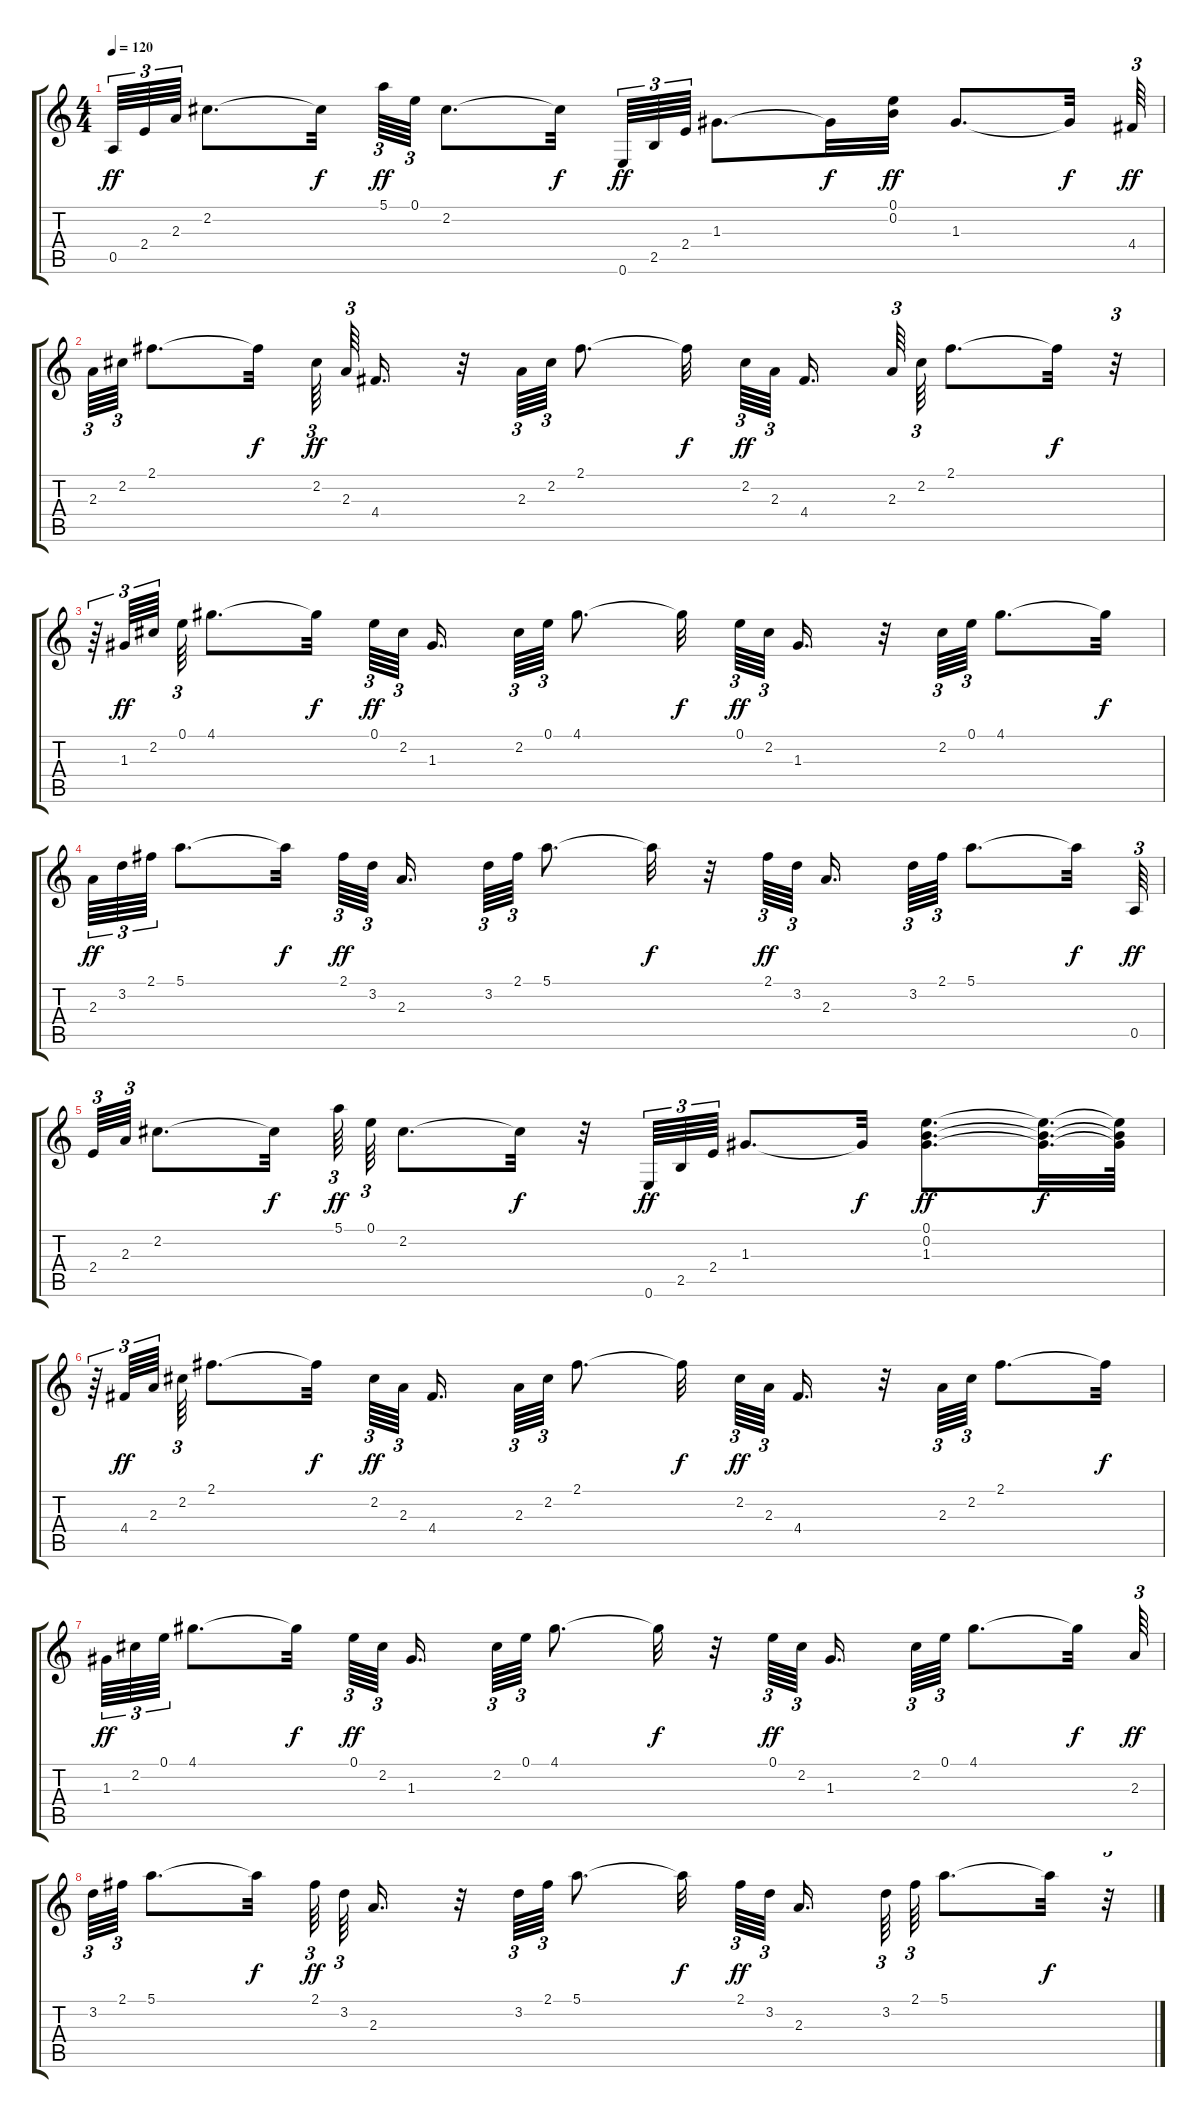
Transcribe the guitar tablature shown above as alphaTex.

\track "" {instrument electricguitarjazz}
\staff {score tabs}
\tuning (E4 B3 G3 D3 A2 E2) {hide}
\ts (4 4)
\tempo 120
\clef g2
\ks c
0.5.64{tu (3 2) dy ff} 2.4.64{tu (3 2)} 2.3.64{tu (3 2)} 2.2.8{d} 2.2{t}.32{dy f} 5.1.64{tu (3 2) dy ff} 0.1.64{tu (3 2)} 2.2.8{d} 2.2{t}.32{dy f} 0.6.64{tu (3 2) dy ff} 2.5.64{tu (3 2)} 2.4.64{tu (3 2)} 1.3.8{d} 1.3{t}.32{dy f} (0.1 0.2).32{dy ff} 1.3.8{d} 1.3{t}.32{dy f} 4.4.64{tu (3 2) dy ff} |
2.3.64{tu (3 2)} 2.2.64{tu (3 2)} 2.1.8{d} 2.1{t}.32{dy f} 2.2.64{tu (3 2) dy ff} 2.3.64{tu (3 2)} 4.4.16{d} r.32 2.3.64{tu (3 2)} 2.2.64{tu (3 2)} 2.1.8{d} 2.1{t}.32{dy f} 2.2.64{tu (3 2) dy ff} 2.3.64{tu (3 2)} 4.4.16{d} 2.3.64{tu (3 2)} 2.2.64{tu (3 2)} 2.1.8{d} 2.1{t}.32{dy f} r.32{tu (3 2)} |
r.64{tu (3 2)} 1.3.64{tu (3 2) dy ff} 2.2.64{tu (3 2)} 0.1.64{tu (3 2)} 4.1.8{d} 4.1{t}.32{dy f} 0.1.64{tu (3 2) dy ff} 2.2.64{tu (3 2)} 1.3.16{d} 2.2.64{tu (3 2)} 0.1.64{tu (3 2)} 4.1.8{d} 4.1{t}.32{dy f} 0.1.64{tu (3 2) dy ff} 2.2.64{tu (3 2)} 1.3.16{d} r.32 2.2.64{tu (3 2)} 0.1.64{tu (3 2)} 4.1.8{d} 4.1{t}.32{dy f} |
2.3.64{tu (3 2) dy ff} 3.2.64{tu (3 2)} 2.1.64{tu (3 2)} 5.1.8{d} 5.1{t}.32{dy f} 2.1.64{tu (3 2) dy ff} 3.2.64{tu (3 2)} 2.3.16{d} 3.2.64{tu (3 2)} 2.1.64{tu (3 2)} 5.1.8{d} 5.1{t}.32{dy f} r.32 2.1.64{tu (3 2) dy ff} 3.2.64{tu (3 2)} 2.3.16{d} 3.2.64{tu (3 2)} 2.1.64{tu (3 2)} 5.1.8{d} 5.1{t}.32{dy f} 0.5.64{tu (3 2) dy ff} |
2.4.64{tu (3 2)} 2.3.64{tu (3 2)} 2.2.8{d} 2.2{t}.32{dy f} 5.1.64{tu (3 2) dy ff} 0.1.64{tu (3 2)} 2.2.8{d} 2.2{t}.32{dy f} r.32 0.6.64{tu (3 2) dy ff} 2.5.64{tu (3 2)} 2.4.64{tu (3 2)} 1.3.8{d} 1.3{t}.32{dy f} (0.1 0.2 1.3).8{d dy ff} (0.1{t} 0.2{t} 1.3{t}).32{d dy f} (0.1{t} 0.2{t} 1.3{t}).64 |
r.64{tu (3 2)} 4.4.64{tu (3 2) dy ff} 2.3.64{tu (3 2)} 2.2.64{tu (3 2)} 2.1.8{d} 2.1{t}.32{dy f} 2.2.64{tu (3 2) dy ff} 2.3.64{tu (3 2)} 4.4.16{d} 2.3.64{tu (3 2)} 2.2.64{tu (3 2)} 2.1.8{d} 2.1{t}.32{dy f} 2.2.64{tu (3 2) dy ff} 2.3.64{tu (3 2)} 4.4.16{d} r.32 2.3.64{tu (3 2)} 2.2.64{tu (3 2)} 2.1.8{d} 2.1{t}.32{dy f} |
1.3.64{tu (3 2) dy ff} 2.2.64{tu (3 2)} 0.1.64{tu (3 2)} 4.1.8{d} 4.1{t}.32{dy f} 0.1.64{tu (3 2) dy ff} 2.2.64{tu (3 2)} 1.3.16{d} 2.2.64{tu (3 2)} 0.1.64{tu (3 2)} 4.1.8{d} 4.1{t}.32{dy f} r.32 0.1.64{tu (3 2) dy ff} 2.2.64{tu (3 2)} 1.3.16{d} 2.2.64{tu (3 2)} 0.1.64{tu (3 2)} 4.1.8{d} 4.1{t}.32{dy f} 2.3.64{tu (3 2) dy ff} |
3.2.64{tu (3 2)} 2.1.64{tu (3 2)} 5.1.8{d} 5.1{t}.32{dy f} 2.1.64{tu (3 2) dy ff} 3.2.64{tu (3 2)} 2.3.16{d} r.32 3.2.64{tu (3 2)} 2.1.64{tu (3 2)} 5.1.8{d} 5.1{t}.32{dy f} 2.1.64{tu (3 2) dy ff} 3.2.64{tu (3 2)} 2.3.16{d} 3.2.64{tu (3 2)} 2.1.64{tu (3 2)} 5.1.8{d} 5.1{t}.32{dy f} r.32{tu (3 2)}
